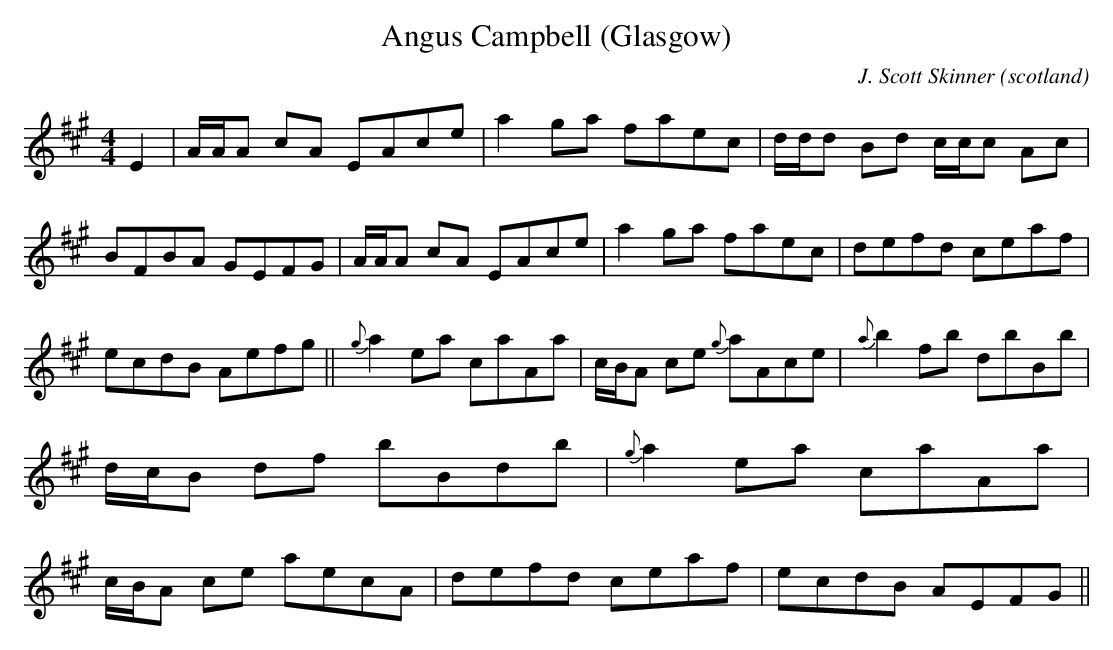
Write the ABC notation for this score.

X:1
T:Angus Campbell (Glasgow)
O:scotland
C:J. Scott Skinner
M:4/4
K:A
E2|\
A/2A/2A cA EAce | a2ga faec | \
d/2d/2d Bd c/2c/2c Ac | BFBA GEFG | \
A/2A/2A cA EAce | a2ga faec | \
defd ceaf | ecdB Aefg ||\
{g}a2ea caAa | c/2B/2A ce {g}aAce | \
{a}b2fb dbBb | d/2c/2B df bBdb |\
{g}a2ea  caAa | c/2B/2A ce aecA | \
defd ceaf | ecdB AEFG ||
